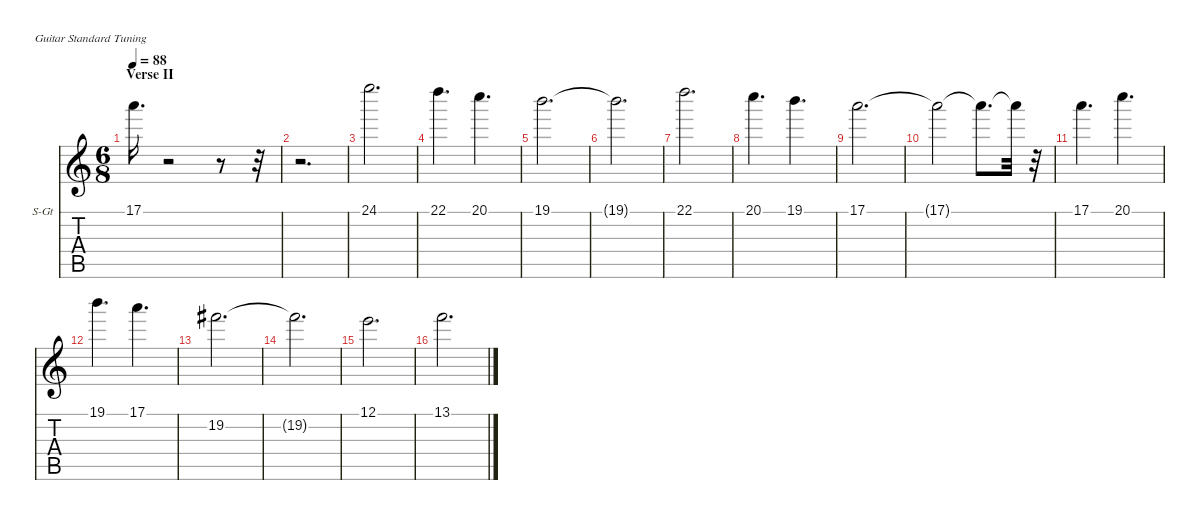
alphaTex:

\hideDynamics
\bracketExtendMode nobrackets
\firstSystemTrackNameOrientation horizontal
\otherSystemsTrackNameOrientation horizontal
\track ("StringPad           " "S-Gt") {instrument stringensemble1}
\staff {score tabs}
\tuning (E4 B3 G3 D3 A2 E2)
\displaytranspose 12
\ts (6 8)
\section ("" "Verse II")
\tempo 88
\clef g2
\ks c
17.1.16{d dy mf} r.2 r.8 r.32 |
r.2{d} |
24.1.2{d} |
22.1.4{d} 20.1.4{d} |
19.1.2{d} |
19.1{t}.2{d dy f} |
22.1.2{d dy mf} |
20.1.4{d} 19.1.4{d} |
17.1.2{d} |
17.1{t}.2{dy f} 17.1{t}.8{d} 17.1{t}.32 r.32 |
17.1.4{d dy mf} 20.1.4{d} |
19.1.4{d} 17.1.4{d} |
19.2{acc #}.2{d} |
19.2{t acc #}.2{d dy f} |
12.1.2{d dy mf} |
13.1.2{d}
